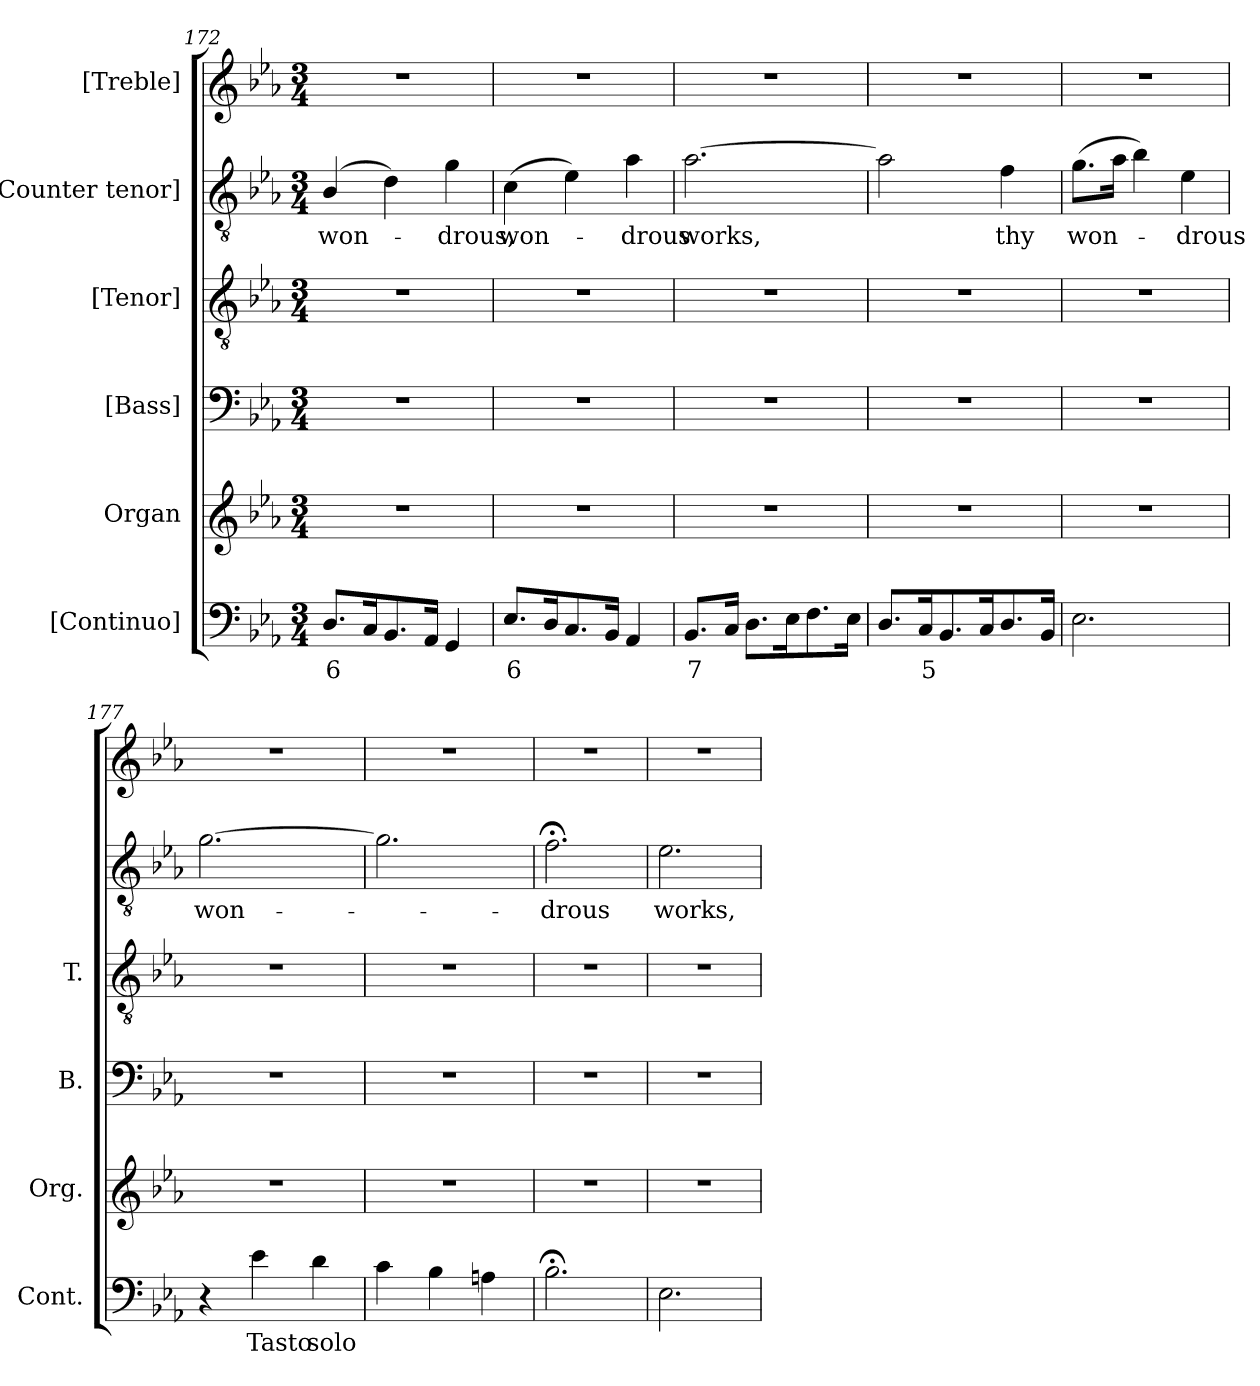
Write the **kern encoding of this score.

**kern	**text	**kern	**kern	**kern	**kern	**text	**kern
*part6	*part6	*part5	*part4	*part3	*part2	*part2	*part1
*staff6	*staff6	*staff5	*staff4	*staff3	*staff2	*staff2	*staff1
*I"[Continuo]	*	*I"Organ	*I"[Bass]	*I"[Tenor]	*I"[Counter tenor]	*	*I"[Treble]
*I'Cont.	*	*I'Org.	*I'B.	*I'T.	*	*	*
*clefF4	*	*clefG2	*clefF4	*clefGv2	*clefGv2	*	*clefG2
*	*	*	*	*ITrd7c12	*ITrd7c12	*	*
*k[b-e-a-]	*	*k[b-e-a-]	*k[b-e-a-]	*k[b-e-a-]	*k[b-e-a-]	*	*k[b-e-a-]
*E-:	*	*E-:	*E-:	*E-:	*E-:	*	*E-:
*M3/4	*	*M3/4	*M3/4	*M3/4	*M3/4	*	*M3/4
=172	=172	=172	=172	=172	=172	=172	=172
!	!LO:LY:b:color=#000000	!LO:N:vis=1	!LO:N:vis=1	!LO:N:vis=1	!	!	!
!	!	!	!	!	!	!LO:LY:b:color=#000000	!LO:N:vis=1
8.Di/L	6	2.r	2.r	2.r	(4BB-i/	won-	2.r
16Ci/k	.	.	.	.	.	.	.
8.BB-i/	.	.	.	.	4Di\)	.	.
16AA-i/Jk	.	.	.	.	.	.	.
!	!	!	!	!	!	!LO:LY:b:color=#000000	!
4GGi/	.	.	.	.	4Gi\	-drous,	.
!!LO:LB:g=z
=173	=173	=173	=173	=173	=173	=173	=173
!	!LO:LY:b:color=#000000	!LO:N:vis=1	!LO:N:vis=1	!LO:N:vis=1	!	!	!
!	!	!	!	!	!	!LO:LY:b:color=#000000	!LO:N:vis=1
8.E-i/L	6	2.r	2.r	2.r	(4Ci\	won-	2.r
16Di/k	.	.	.	.	.	.	.
8.Ci/	.	.	.	.	4E-i\)	.	.
16BB-i/Jk	.	.	.	.	.	.	.
!	!	!	!	!	!	!LO:LY:b:color=#000000	!
4AA-i/	.	.	.	.	4A-i\	-drous	.
=174	=174	=174	=174	=174	=174	=174	=174
!	!LO:LY:b:color=#000000	!LO:N:vis=1	!LO:N:vis=1	!LO:N:vis=1	!	!	!
!	!	!	!	!	!	!LO:LY:b:color=#000000	!LO:N:vis=1
8.BB-i/L	7	2.r	2.r	2.r	[2.A-i\	works,	2.r
16Ci/Jk	.	.	.	.	.	.	.
8.Di\L	.	.	.	.	.	.	.
16E-i\k	.	.	.	.	.	.	.
8.Fi\	.	.	.	.	.	.	.
16E-i\Jk	.	.	.	.	.	.	.
=175	=175	=175	=175	=175	=175	=175	=175
!	!	!LO:N:vis=1	!LO:N:vis=1	!LO:N:vis=1	!	!	!LO:N:vis=1
8.Di/L	.	2.r	2.r	2.r	2A-i\]	.	2.r
!	!LO:LY:b:color=#000000	!	!	!	!	!	!
16Ci/k	5	.	.	.	.	.	.
8.BB-i/	.	.	.	.	.	.	.
16Ci/k	.	.	.	.	.	.	.
!	!	!	!	!	!	!LO:LY:b:color=#000000	!
8.Di/	.	.	.	.	4Fi\	thy	.
16BB-i/Jk	.	.	.	.	.	.	.
=176	=176	=176	=176	=176	=176	=176	=176
!	!	!LO:N:vis=1	!LO:N:vis=1	!LO:N:vis=1	!	!	!
!	!	!	!	!	!	!LO:LY:b:color=#000000	!LO:N:vis=1
2.E-i\	.	2.r	2.r	2.r	(8.Gi\L	won-	2.r
.	.	.	.	.	16A-i\Jk	.	.
.	.	.	.	.	4B-i\)	.	.
!	!	!	!	!	!	!LO:LY:b:color=#000000	!
.	.	.	.	.	4E-i\	-drous	.
=177	=177	=177	=177	=177	=177	=177	=177
!	!	!LO:N:vis=1	!LO:N:vis=1	!LO:N:vis=1	!	!	!
!	!	!	!	!	!	!LO:LY:b:color=#000000	!LO:N:vis=1
4r	.	2.r	2.r	2.r	[2.Gi\	won-	2.r
!	!LO:LY:b:color=#000000	!	!	!	!	!	!
4e-i\	Tasto	.	.	.	.	.	.
!	!LO:LY:b:color=#000000	!	!	!	!	!	!
4di\	solo	.	.	.	.	.	.
=178	=178	=178	=178	=178	=178	=178	=178
!	!	!LO:N:vis=1	!LO:N:vis=1	!LO:N:vis=1	!	!	!LO:N:vis=1
4ci\	.	2.r	2.r	2.r	2.Gi\]	.	2.r
4B-i\	.	.	.	.	.	.	.
4Ani\	.	.	.	.	.	.	.
=179	=179	=179	=179	=179	=179	=179	=179
!	!	!LO:N:vis=1	!LO:N:vis=1	!LO:N:vis=1	!	!	!
!	!	!	!	!	!	!LO:LY:b:color=#000000	!LO:N:vis=1
2.B-;i\	.	2.r	2.r	2.r	2.F;i\	-drous	2.r
=180	=180	=180	=180	=180	=180	=180	=180
!	!	!LO:N:vis=1	!LO:N:vis=1	!LO:N:vis=1	!	!	!
!	!	!	!	!	!	!LO:LY:b:color=#000000	!LO:N:vis=1
2.E-i\	.	2.r	2.r	2.r	2.E-i\	works,	2.r
=	=	=	=	=	=	=	=
*-	*-	*-	*-	*-	*-	*-	*-
